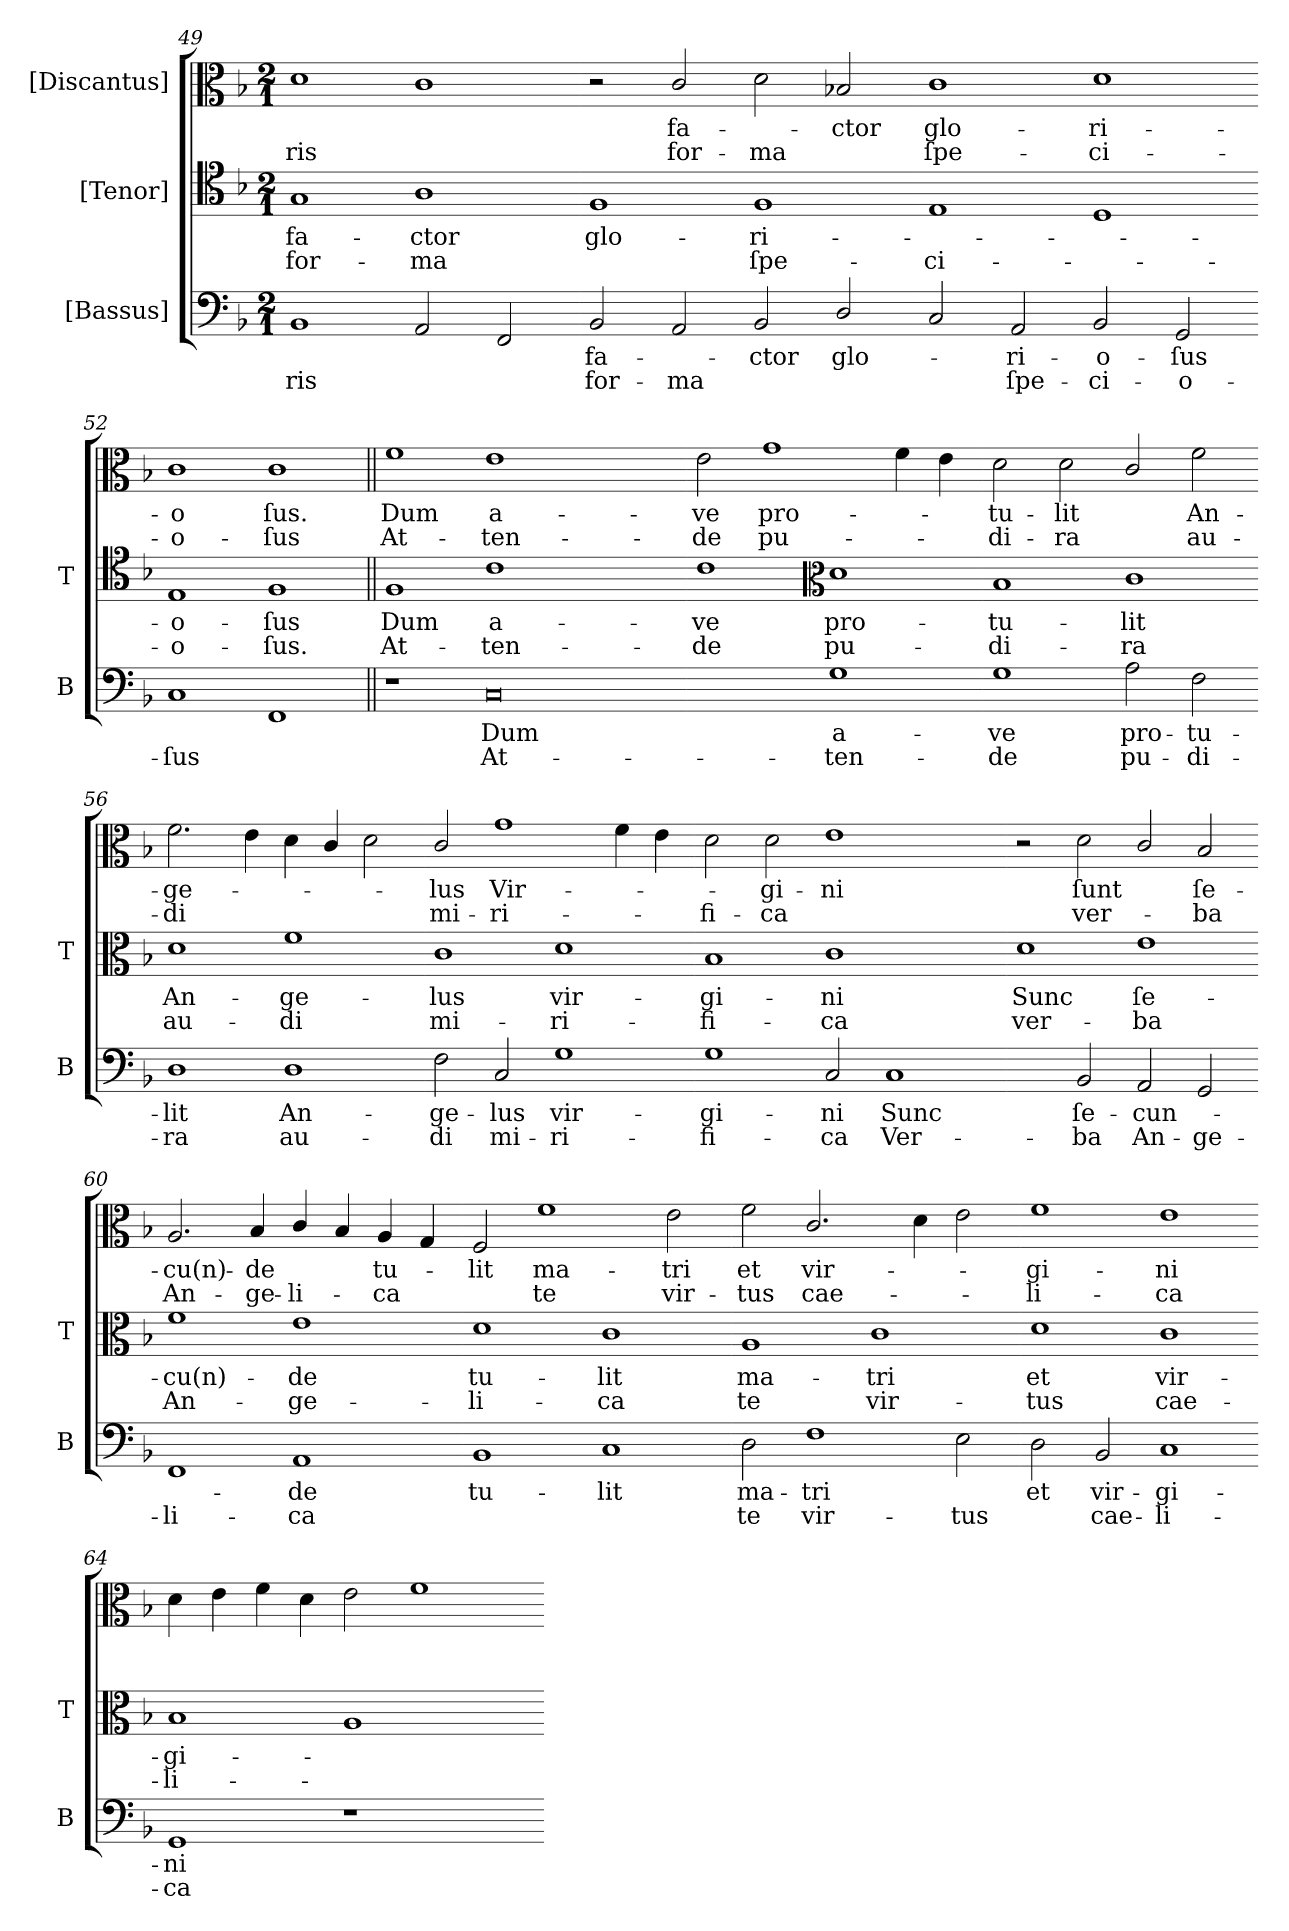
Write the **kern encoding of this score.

**kern	**text	**text	**kern	**text	**text	**kern	**text	**text
*part3	*part3	*part3	*part2	*part2	*part2	*part1	*part1	*part1
*staff3	*staff3	*staff3	*staff2	*staff2	*staff2	*staff1	*staff1	*staff1
*I"[Bassus]	*	*	*I"[Tenor]	*	*	*I"[Discantus]	*	*
*I'B	*	*	*I'T	*	*	*	*	*
*clefF4	*	*	*clefC4	*	*	*clefC3	*	*
*k[b-]	*	*	*k[b-]	*	*	*k[b-]	*	*
*F:	*	*	*F:	*	*	*F:	*	*
*M2/1	*	*	*M2/1	*	*	*M2/1	*	*
=49	=49	=49	=49	=49	=49	=49	=49	=49
1BB-	.	-ris	1G	fa-	for-	1d	.	-ris
2AA/	.	.	1A	-ctor	-ma	1c	.	.
2FF/	.	.	.	.	.	.	.	.
=50-	=50-	=50-	=50-	=50-	=50-	=50-	=50-	=50-
2BB-/	fa-	for-	1F	glo-	.	2r	.	.
2AA/	.	-ma	.	.	.	2c/	fa-	for-
2BB-/	-ctor	.	1F	-ri-	ſpe-	2d\	.	-ma
2D/	glo-	.	.	.	.	2B-X/	-ctor	.
=51-	=51-	=51-	=51-	=51-	=51-	=51-	=51-	=51-
2C/	.	.	1E	.	-ci-	1c	glo-	ſpe-
2AA/	-ri-	ſpe-	.	.	.	.	.	.
2BB-/	-o-	-ci-	1D	.	.	1d	-ri-	-ci-
2GG/	-ſus	-o-	.	.	.	.	.	.
=52-	=52-	=52-	=52-	=52-	=52-	=52-	=52-	=52-
1C	.	-ſus	1E	-o-	-o-	1c	-o	-o-
1FF	.	.	1F	-ſus	-ſus.	1c	ſus.	-ſus
=53||	=53||	=53||	=53||	=53||	=53||	=53||	=53||	=53||
1r	.	.	1F	Dum	At-	1f	Dum	At-
0C	Dum	At-	1c	a-	-ten-	1e	a-	-ten-
.	.	.	1ryy	.	.	1ryy	.	.
=54-	=54-	=54-	=54-	=54-	=54-	=54-	=54-	=54-
1ryy	.	.	1c	-ve	-de	2e\	-ve	-de
.	.	.	.	.	.	1g	pro-	pu-
*	*	*	*clefC3	*	*	*	*	*
1G	a-	-ten-	1d	pro-	pu-	.	.	.
.	.	.	.	.	.	4f\	.	.
.	.	.	.	.	.	4e\	.	.
=55-	=55-	=55-	=55-	=55-	=55-	=55-	=55-	=55-
1G	-ve	-de	1B-	-tu-	-di-	2d\	-tu-	-di-
.	.	.	.	.	.	2d\	-lit	-ra
2A\	pro-	pu-	1c	-lit	-ra	2c/	.	.
2F\	-tu-	-di-	.	.	.	2f\	An-	au-
=56-	=56-	=56-	=56-	=56-	=56-	=56-	=56-	=56-
1D	-lit	-ra	1d	An-	au-	2.f\	-ge-	-di
.	.	.	.	.	.	4e\	.	.
1D	An-	au-	1f	-ge-	-di	4d\	.	.
.	.	.	.	.	.	4c/	.	.
.	.	.	.	.	.	2d\	.	.
=57-	=57-	=57-	=57-	=57-	=57-	=57-	=57-	=57-
2F\	-ge-	-di	1c	-lus	mi-	2c/	-lus	mi-
2C/	-lus	mi-	.	.	.	1g	Vir-	-ri-
1G	vir-	-ri-	1d	vir-	-ri-	.	.	.
.	.	.	.	.	.	4f\	.	.
.	.	.	.	.	.	4e\	.	.
=58-	=58-	=58-	=58-	=58-	=58-	=58-	=58-	=58-
1G	-gi-	-fi-	1B-	-gi-	-fi-	2d\	.	-fi-
.	.	.	.	.	.	2d\	-gi-	-ca
2C/	-ni	-ca	1c	-ni	-ca	1e	-ni	.
1C/	Sunc	Ver-	.	.	.	.	.	.
.	.	.	2ryy	.	.	2ryy	.	.
=59-	=59-	=59-	=59-	=59-	=59-	=59-	=59-	=59-
2ryy	.	.	1d	Sunc	ver-	2r	.	.
2BB-/	ſe-	-ba	.	.	.	2d\	ſunt	ver-
2AA/	-cun-	An-	1e	ſe-	-ba	2c/	.	.
2GG/	.	-ge-	.	.	.	2B-/	ſe-	-ba
=60-	=60-	=60-	=60-	=60-	=60-	=60-	=60-	=60-
1FF	.	-li-	1f	-cu(n)-	An-	2.A/	-cu(n)-	An-
.	.	.	.	.	.	4B-/	-de	-ge-
1AA	-de	-ca	1e	-de	-ge-	4c/	.	-li-
.	.	.	.	.	.	4B-/	.	.
.	.	.	.	.	.	4A/	tu-	-ca
.	.	.	.	.	.	4G/	.	.
=61-	=61-	=61-	=61-	=61-	=61-	=61-	=61-	=61-
1BB-	tu-	.	1d	tu-	-li-	2F/	-lit	.
.	.	.	.	.	.	1f	ma-	te
1C	-lit	.	1c	-lit	-ca	.	.	.
.	.	.	.	.	.	2e\	-tri	vir-
=62-	=62-	=62-	=62-	=62-	=62-	=62-	=62-	=62-
2D\	ma-	te	1A	ma-	te	2f\	et	-tus
1F	-tri	vir-	.	.	.	2.c/	vir-	cae-
.	.	.	1c	-tri	vir-	.	.	.
.	.	.	.	.	.	4d\	.	.
2E\	.	-tus	.	.	.	2e\	.	.
=63-	=63-	=63-	=63-	=63-	=63-	=63-	=63-	=63-
2D\	et	.	1d	et	-tus	1f	-gi-	-li-
2BB-/	vir-	cae-	.	.	.	.	.	.
1C	-gi-	-li-	1c	vir-	cae-	1e	-ni	-ca
=64-	=64-	=64-	=64-	=64-	=64-	=64-	=64-	=64-
1GG	-ni	-ca	1B-	-gi-	-li-	4d\	.	.
.	.	.	.	.	.	4e\	.	.
.	.	.	.	.	.	4f\	.	.
.	.	.	.	.	.	4d\	.	.
1r	.	.	1A	.	.	2e\	.	.
.	.	.	.	.	.	1f\	.	.
2ryy	.	.	2ryy	.	.	.	.	.
=-	=-	=-	=-	=-	=-	=-	=-	=-
*-	*-	*-	*-	*-	*-	*-	*-	*-
